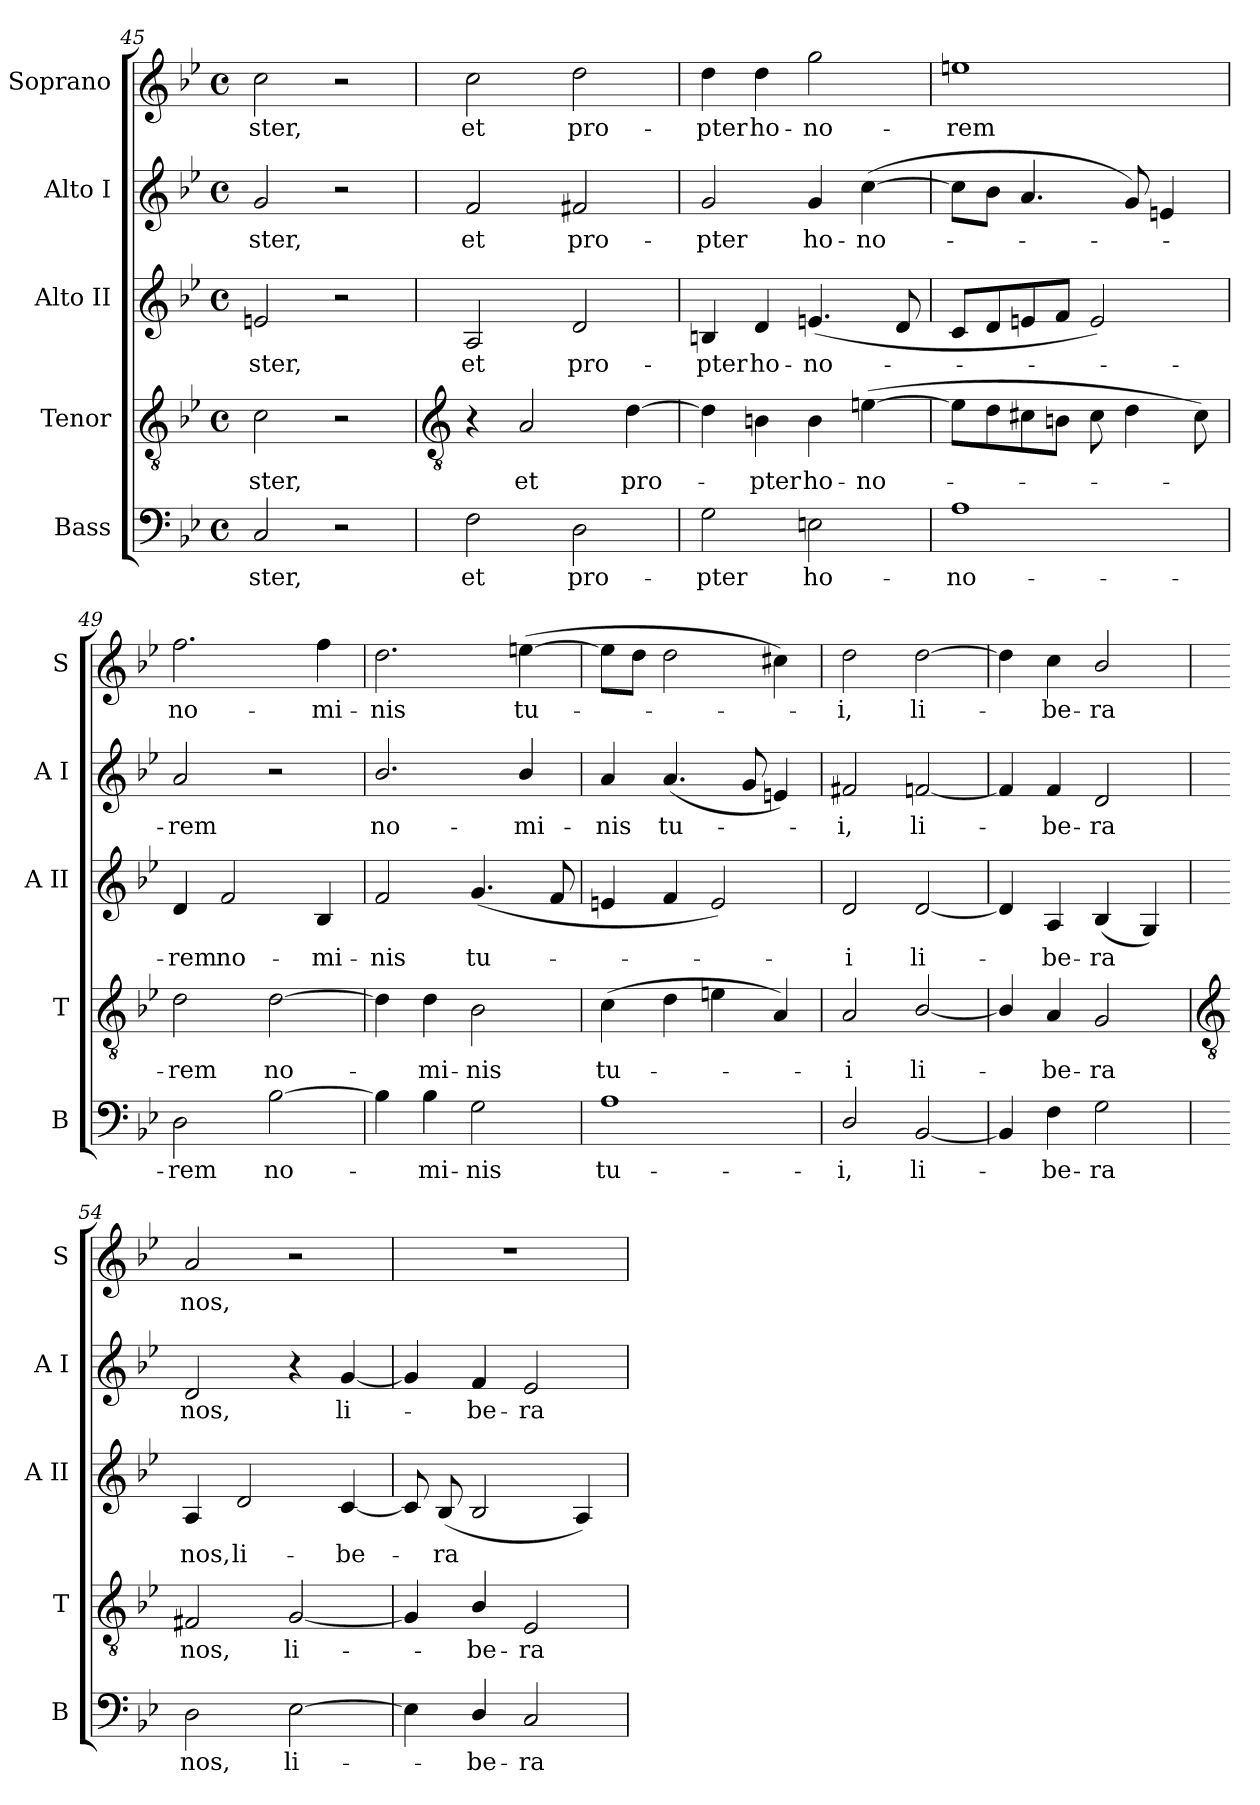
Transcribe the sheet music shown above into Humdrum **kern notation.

**kern	**text	**kern	**text	**kern	**text	**kern	**text	**kern	**text
*part5	*part5	*part4	*part4	*part3	*part3	*part2	*part2	*part1	*part1
*staff5	*staff5	*staff4	*staff4	*staff3	*staff3	*staff2	*staff2	*staff1	*staff1
*I"Bass	*	*I"Tenor	*	*I"Alto II	*	*I"Alto I	*	*I"Soprano	*
*I'B	*	*I'T	*	*I'A II	*	*I'A I	*	*I'S	*
*clefF4	*	*clefGv2	*	*clefG2	*	*clefG2	*	*clefG2	*
*k[b-e-]	*	*k[b-e-]	*	*k[b-e-]	*	*k[b-e-]	*	*k[b-e-]	*
*B-:	*	*B-:	*	*B-:	*	*B-:	*	*B-:	*
*M4/4	*	*M4/4	*	*M4/4	*	*M4/4	*	*M4/4	*
*met(c)	*	*met(c)	*	*met(c)	*	*met(c)	*	*met(c)	*
=45	=45	=45	=45	=45	=45	=45	=45	=45	=45
!	!LO:LY:b	!	!LO:LY:b	!	!LO:LY:b	!	!LO:LY:b	!	!LO:LY:b
2C	-ster,	2c	-ster,	2en	ster,	2g	-ster,	2cc	ster,
2r	.	2r	.	2r	.	2r	.	2r	.
!!LO:LB:g=z
=46	=46	=46	=46	=46	=46	=46	=46	=46	=46
*	*	*clefGv2	*	*	*	*	*	*	*
!	!LO:LY:b	!	!	!	!LO:LY:b	!	!LO:LY:b	!	!LO:LY:b
2F	et	4r	.	2A	et	2f	et	2cc	et
!	!	!	!LO:LY:b	!	!	!	!	!	!
.	.	2A	et	.	.	.	.	.	.
!	!LO:LY:b	!	!	!	!LO:LY:b	!	!LO:LY:b	!	!LO:LY:b
2D	pro-	.	.	2d	pro-	2f#X	pro-	2dd	pro-
!	!	!	!LO:LY:b	!	!	!	!	!	!
.	.	[4d	pro-	.	.	.	.	.	.
=47	=47	=47	=47	=47	=47	=47	=47	=47	=47
!	!LO:LY:b	!	!	!	!LO:LY:b	!	!LO:LY:b	!	!LO:LY:b
2G	-pter	4d]	.	4Bn	-pter	2g	-pter	4dd	-pter
!	!	!	!LO:LY:b	!	!LO:LY:b	!	!	!	!LO:LY:b
.	.	4Bn	pter	4d	ho-	.	.	4dd	ho-
!	!LO:LY:b	!	!LO:LY:b	!	!LO:LY:b	!	!LO:LY:b	!	!LO:LY:b
2En	ho-	4B	ho-	(<4.en	-no-	4g	ho-	2gg	-no-
!	!	!	!LO:LY:b	!	!	!	!LO:LY:b	!	!
.	.	(>[4en	-no-	.	.	(<[4cc	-no-	.	.
.	.	.	.	8d	.	.	.	.	.
=48	=48	=48	=48	=48	=48	=48	=48	=48	=48
!	!LO:LY:b	!	!	!	!	!	!	!	!LO:LY:b
1A	-no-	8eL]	.	8cL	.	8ccL]	.	1een	-rem
.	.	8d	.	8d	.	8b-J	.	.	.
.	.	8c#X	.	8en	.	4.a	.	.	.
.	.	8BnJ	.	8fJ	.	.	.	.	.
.	.	8c#	.	2e)	.	.	.	.	.
.	.	4d	.	.	.	8g)	.	.	.
.	.	.	.	.	.	4en	.	.	.
.	.	8c#)	.	.	.	.	.	.	.
=49	=49	=49	=49	=49	=49	=49	=49	=49	=49
!	!LO:LY:b	!	!LO:LY:b	!	!LO:LY:b	!	!LO:LY:b	!	!LO:LY:b
2D	-rem	2d	rem	4d	rem	2a	rem	2.ff	no-
!	!	!	!	!	!LO:LY:b	!	!	!	!
.	.	.	.	2f	no-	.	.	.	.
!	!LO:LY:b	!	!LO:LY:b	!	!	!	!	!	!
[2B-	no-	[2d	no-	.	.	2r	.	.	.
!	!	!	!	!	!LO:LY:b	!	!	!	!LO:LY:b
.	.	.	.	4B-	-mi-	.	.	4ff	-mi-
=50	=50	=50	=50	=50	=50	=50	=50	=50	=50
!	!	!	!	!	!LO:LY:b	!	!LO:LY:b	!	!LO:LY:b
4B-]	.	4d]	.	2f	-nis	2.b-/	no-	2.dd	-nis
!	!LO:LY:b	!	!LO:LY:b	!	!	!	!	!	!
4B-	mi-	4d	mi-	.	.	.	.	.	.
!	!LO:LY:b	!	!LO:LY:b	!	!LO:LY:b	!	!	!	!
2G	-nis	2B-	-nis	(<4.g	tu-	.	.	.	.
!	!	!	!	!	!	!	!LO:LY:b	!	!LO:LY:b
.	.	.	.	.	.	4b-/	-mi-	(>[4een	tu-
.	.	.	.	8f	.	.	.	.	.
=51	=51	=51	=51	=51	=51	=51	=51	=51	=51
!	!LO:LY:b	!	!LO:LY:b	!	!	!	!LO:LY:b	!	!
1A	tu-	(>4c	tu-	4en	.	4a	-nis	8eeL]	.
.	.	.	.	.	.	.	.	8ddJ	.
!	!	!	!	!	!	!	!LO:LY:b	!	!
.	.	4d	.	4f	.	(<4.a	tu-	2dd	.
.	.	4en	.	2e)	.	.	.	.	.
.	.	.	.	.	.	8g	.	.	.
.	.	4A)	.	.	.	4en)	.	4cc#X)	.
=52	=52	=52	=52	=52	=52	=52	=52	=52	=52
!	!LO:LY:b	!	!LO:LY:b	!	!LO:LY:b	!	!LO:LY:b	!	!LO:LY:b
2D/	-i,	2A	i	2d	i	2f#X	i,	2dd	i,
!	!LO:LY:b	!	!LO:LY:b	!	!LO:LY:b	!	!LO:LY:b	!	!LO:LY:b
[2BB-	li-	[2B-/	li-	[2d	li-	[2fn	li-	[2dd	li-
=53	=53	=53	=53	=53	=53	=53	=53	=53	=53
4BB-]	.	4B-/]	.	4d]	.	4f]	.	4dd]	.
!	!LO:LY:b	!	!LO:LY:b	!	!LO:LY:b	!	!LO:LY:b	!	!LO:LY:b
4F	be-	4A	be-	4A	be-	4f	be-	4cc	be-
!	!LO:LY:b	!	!LO:LY:b	!	!LO:LY:b	!	!LO:LY:b	!	!LO:LY:b
2G	-ra	2G	-ra	(<4B-/	-ra	2d	-ra	2b-/	-ra
.	.	.	.	4G)	.	.	.	.	.
!!LO:LB:g=z
=54	=54	=54	=54	=54	=54	=54	=54	=54	=54
*	*	*clefGv2	*	*	*	*	*	*	*
!	!LO:LY:b	!	!LO:LY:b	!	!LO:LY:b	!	!LO:LY:b	!	!LO:LY:b
2D	nos,	2F#X	nos,	4A	nos,	2d	nos,	2a	nos,
!	!	!	!	!	!LO:LY:b	!	!	!	!
.	.	.	.	2d	li-	.	.	.	.
!	!LO:LY:b	!	!LO:LY:b	!	!	!	!	!	!
[2E-	li-	[2G	li-	.	.	4r	.	2r	.
!	!	!	!	!	!LO:LY:b	!	!LO:LY:b	!	!
.	.	.	.	[4c	-be-	[4g	li-	.	.
=55	=55	=55	=55	=55	=55	=55	=55	=55	=55
4E-]	.	4G]	.	8c]	.	4g]	.	1r	.
!	!	!	!	!	!LO:LY:b	!	!	!	!
.	.	.	.	(<8B-/L	ra	.	.	.	.
!	!LO:LY:b	!	!LO:LY:b	!	!	!	!LO:LY:b	!	!
4D/	be-	4B-/	be-	2B-/	.	4f	be-	.	.
!	!LO:LY:b	!	!LO:LY:b	!	!	!	!LO:LY:b	!	!
2C	-ra	2E-	-ra	.	.	2e-	-ra	.	.
.	.	.	.	4A)	.	.	.	.	.
=	=	=	=	=	=	=	=	=	=
*-	*-	*-	*-	*-	*-	*-	*-	*-	*-
